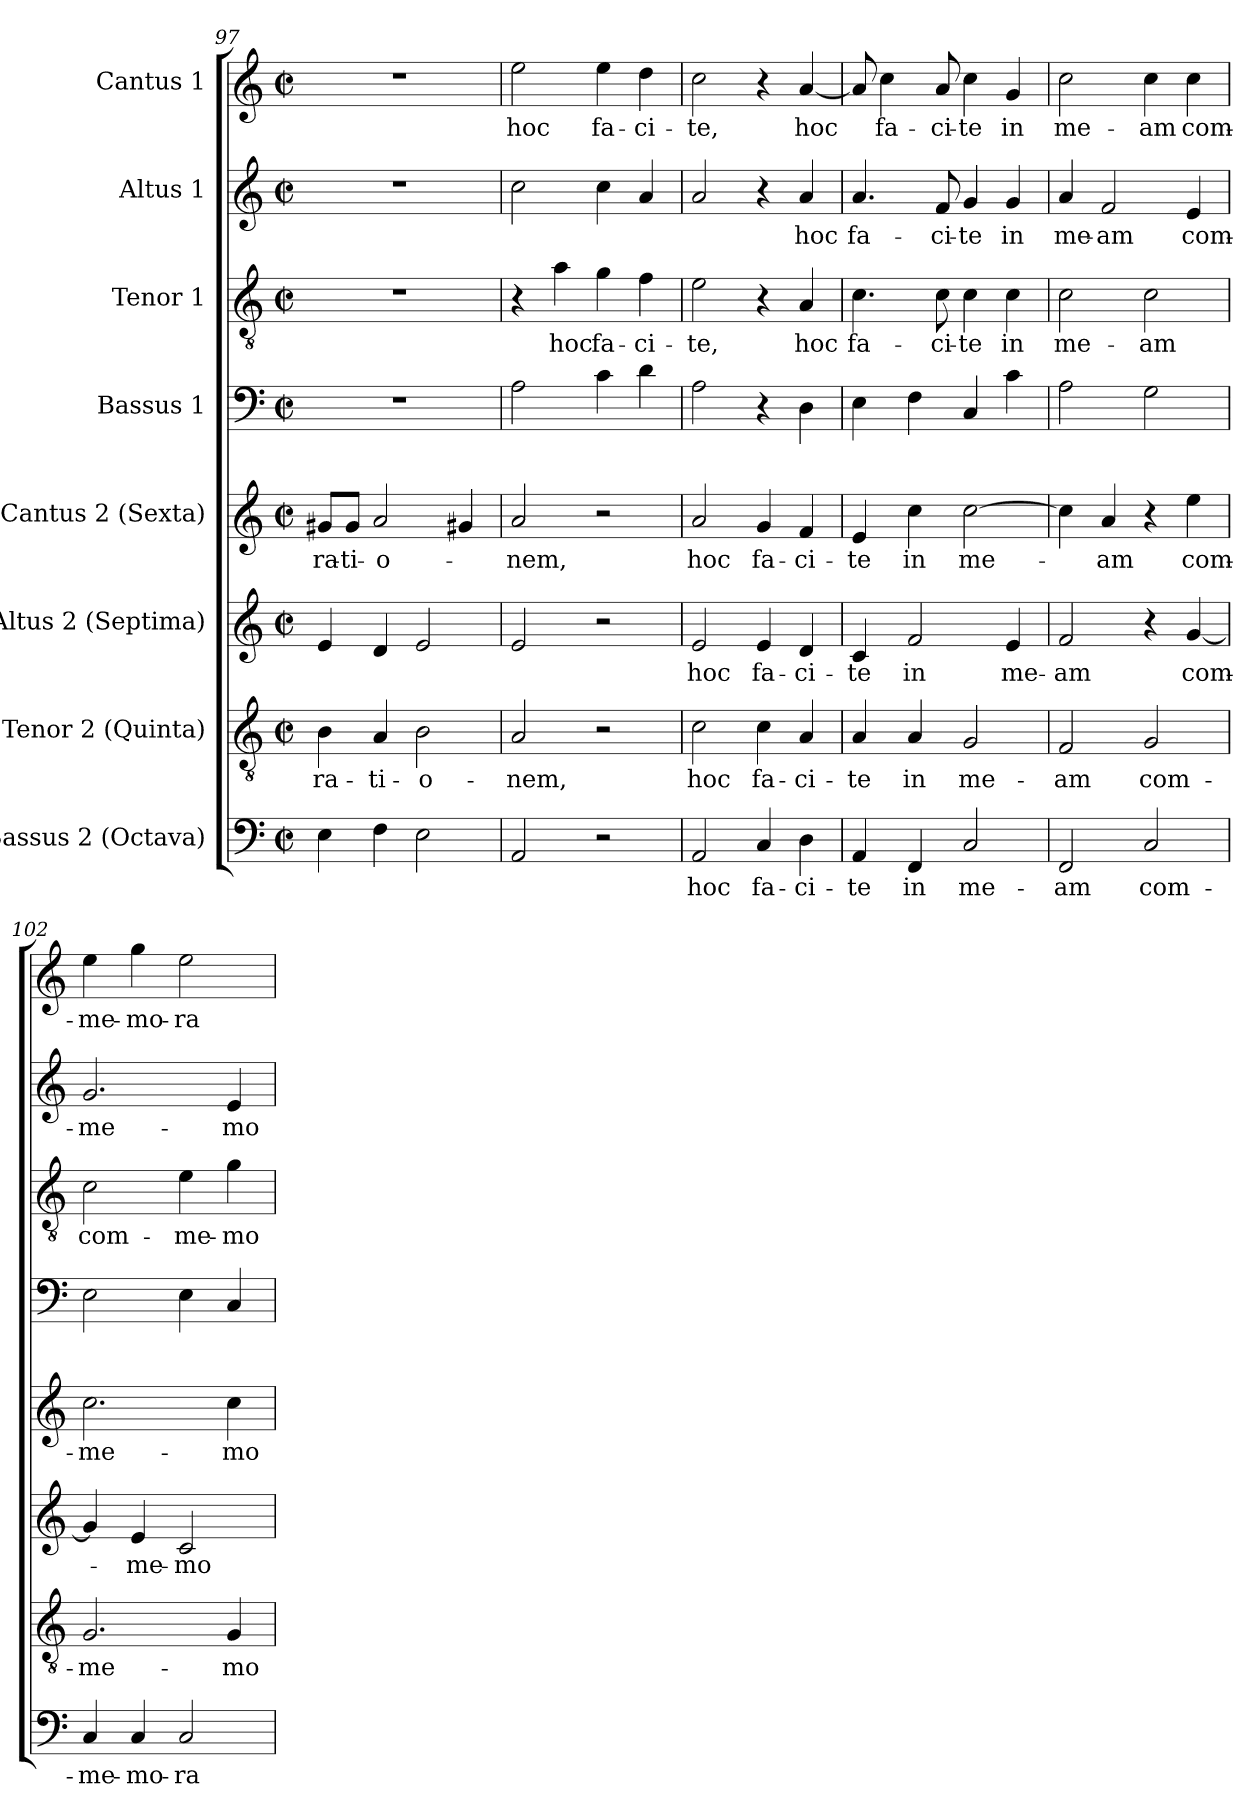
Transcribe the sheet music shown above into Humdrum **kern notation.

**kern	**text	**kern	**text	**kern	**text	**kern	**text	**kern	**kern	**text	**kern	**text	**kern	**text
*part8	*part8	*part7	*part7	*part6	*part6	*part5	*part5	*part4	*part3	*part3	*part2	*part2	*part1	*part1
*staff8	*staff8	*staff7	*staff7	*staff6	*staff6	*staff5	*staff5	*staff4	*staff3	*staff3	*staff2	*staff2	*staff1	*staff1
*I"Bassus 2 (Octava)	*	*I"Tenor 2 (Quinta)	*	*I"Altus 2 (Septima)	*	*I"Cantus 2 (Sexta)	*	*I"Bassus 1	*I"Tenor 1	*	*I"Altus 1	*	*I"Cantus 1	*
*clefF4	*	*clefGv2	*	*clefG2	*	*clefG2	*	*clefF4	*clefGv2	*	*clefG2	*	*clefG2	*
*k[]	*	*k[]	*	*k[]	*	*k[]	*	*k[]	*k[]	*	*k[]	*	*k[]	*
*M2/2	*	*M2/2	*	*M2/2	*	*M2/2	*	*M2/2	*M2/2	*	*M2/2	*	*M2/2	*
*met(c|)	*	*met(c|)	*	*met(c|)	*	*met(c|)	*	*met(c|)	*met(c|)	*	*met(c|)	*	*met(c|)	*
=97	=97	=97	=97	=97	=97	=97	=97	=97	=97	=97	=97	=97	=97	=97
!	!	!	!LO:LY:b	!	!	!	!LO:LY:b	!	!	!	!	!	!	!
4E\	.	4B\	-ra-	4e/	.	8g#X/L	-ra-	1r	1r	.	1r	.	1r	.
!	!	!	!	!	!	!	!LO:LY:b	!	!	!	!	!	!	!
.	.	.	.	.	.	8g#/J	-ti-	.	.	.	.	.	.	.
!	!	!	!LO:LY:b	!	!	!	!LO:LY:b	!	!	!	!	!	!	!
4F\	.	4A/	-ti-	4d/	.	2a/	-o-	.	.	.	.	.	.	.
!	!	!	!LO:LY:b	!	!	!	!	!	!	!	!	!	!	!
2E\	.	2B\	-o-	2e/	.	.	.	.	.	.	.	.	.	.
.	.	.	.	.	.	4g#X/	.	.	.	.	.	.	.	.
=98	=98	=98	=98	=98	=98	=98	=98	=98	=98	=98	=98	=98	=98	=98
!	!	!	!LO:LY:b	!	!	!	!LO:LY:b	!	!	!	!	!	!	!LO:LY:b
2AA/	.	2A/	-nem,	2e/	.	2a/	-nem,	2A\	4r	.	2cc\	.	2ee\	hoc
!	!	!	!	!	!	!	!	!	!	!LO:LY:b	!	!	!	!
.	.	.	.	.	.	.	.	.	4a\	hoc	.	.	.	.
!	!	!	!	!	!	!	!	!	!	!LO:LY:b	!	!	!	!LO:LY:b
2r	.	2r	.	2r	.	2r	.	4c\	4g\	fa-	4cc\	.	4ee\	fa-
!	!	!	!	!	!	!	!	!	!	!LO:LY:b	!	!	!	!LO:LY:b
.	.	.	.	.	.	.	.	4d\	4f\	-ci-	4a/	.	4dd\	-ci-
!!LO:LB:g=z
=99	=99	=99	=99	=99	=99	=99	=99	=99	=99	=99	=99	=99	=99	=99
!	!LO:LY:b	!	!LO:LY:b	!	!LO:LY:b	!	!LO:LY:b	!	!	!LO:LY:b	!	!	!	!LO:LY:b
2AA/	hoc	2c\	hoc	2e/	hoc	2a/	hoc	2A\	2e\	-te,	2a/	.	2cc\	-te,
!	!LO:LY:b	!	!LO:LY:b	!	!LO:LY:b	!	!LO:LY:b	!	!	!	!	!	!	!
4C/	fa-	4c\	fa-	4e/	fa-	4g/	fa-	4r	4r	.	4r	.	4r	.
!	!LO:LY:b	!	!LO:LY:b	!	!LO:LY:b	!	!LO:LY:b	!	!	!LO:LY:b	!	!LO:LY:b	!	!LO:LY:b
4D\	-ci-	4A/	-ci-	4d/	-ci-	4f/	-ci-	4D\	4A/	hoc	4a/	hoc	[4a/	hoc
=100	=100	=100	=100	=100	=100	=100	=100	=100	=100	=100	=100	=100	=100	=100
!	!LO:LY:b	!	!LO:LY:b	!	!LO:LY:b	!	!LO:LY:b	!	!	!LO:LY:b	!	!LO:LY:b	!	!
4AA/	-te	4A/	-te	4c/	-te	4e/	-te	4E\	4.c\	fa-	4.a/	fa-	8a/]	.
!	!	!	!	!	!	!	!	!	!	!	!	!	!	!LO:LY:b
.	.	.	.	.	.	.	.	.	.	.	.	.	4cc\	fa-
!	!LO:LY:b	!	!LO:LY:b	!	!LO:LY:b	!	!LO:LY:b	!	!	!	!	!	!	!
4FF/	in	4A/	in	2f/	in	4cc\	in	4F\	.	.	.	.	.	.
!	!	!	!	!	!	!	!	!	!	!LO:LY:b	!	!LO:LY:b	!	!LO:LY:b
.	.	.	.	.	.	.	.	.	8c\	-ci-	8f/	-ci-	8a/	-ci-
!	!LO:LY:b	!	!LO:LY:b	!	!	!	!LO:LY:b	!	!	!LO:LY:b	!	!LO:LY:b	!	!LO:LY:b
2C/	me-	2G/	me-	.	.	[2cc\	me-	4C/	4c\	-te	4g/	-te	4cc\	-te
!	!	!	!	!	!LO:LY:b	!	!	!	!	!LO:LY:b	!	!LO:LY:b	!	!LO:LY:b
.	.	.	.	4e/	me-	.	.	4c\	4c\	in	4g/	in	4g/	in
=101	=101	=101	=101	=101	=101	=101	=101	=101	=101	=101	=101	=101	=101	=101
!	!LO:LY:b	!	!LO:LY:b	!	!LO:LY:b	!	!	!	!	!LO:LY:b	!	!LO:LY:b	!	!LO:LY:b
2FF/	-am	2F/	-am	2f/	-am	4cc\]	.	2A\	2c\	me-	4a/	me-	2cc\	me-
!	!	!	!	!	!	!	!LO:LY:b	!	!	!	!	!LO:LY:b	!	!
.	.	.	.	.	.	4a/	-am	.	.	.	2f/	-am	.	.
!	!LO:LY:b	!	!LO:LY:b	!	!	!	!	!	!	!LO:LY:b	!	!	!	!LO:LY:b
2C/	com-	2G/	com-	4r	.	4r	.	2G\	2c\	-am	.	.	4cc\	-am
!	!	!	!	!	!LO:LY:b	!	!LO:LY:b	!	!	!	!	!LO:LY:b	!	!LO:LY:b
.	.	.	.	[4g/	com-	4ee\	com-	.	.	.	4e/	com-	4cc\	com-
=102	=102	=102	=102	=102	=102	=102	=102	=102	=102	=102	=102	=102	=102	=102
!	!LO:LY:b	!	!LO:LY:b	!	!	!	!LO:LY:b	!	!	!LO:LY:b	!	!LO:LY:b	!	!LO:LY:b
4C/	-me-	2.G/	-me-	4g/]	.	2.cc\	-me-	2E\	2c\	com-	2.g/	-me-	4ee\	-me-
!	!LO:LY:b	!	!	!	!LO:LY:b	!	!	!	!	!	!	!	!	!LO:LY:b
4C/	-mo-	.	.	4e/	-me-	.	.	.	.	.	.	.	4gg\	-mo-
!	!LO:LY:b	!	!	!	!LO:LY:b	!	!	!	!	!LO:LY:b	!	!	!	!LO:LY:b
2C/	-ra-	.	.	2c/	-mo-	.	.	4E\	4e\	-me-	.	.	2ee\	-ra-
!	!	!	!LO:LY:b	!	!	!	!LO:LY:b	!	!	!LO:LY:b	!	!LO:LY:b	!	!
.	.	4G/	-mo-	.	.	4cc\	-mo-	4C/	4g\	-mo-	4e/	-mo-	.	.
=	=	=	=	=	=	=	=	=	=	=	=	=	=	=
*-	*-	*-	*-	*-	*-	*-	*-	*-	*-	*-	*-	*-	*-	*-
